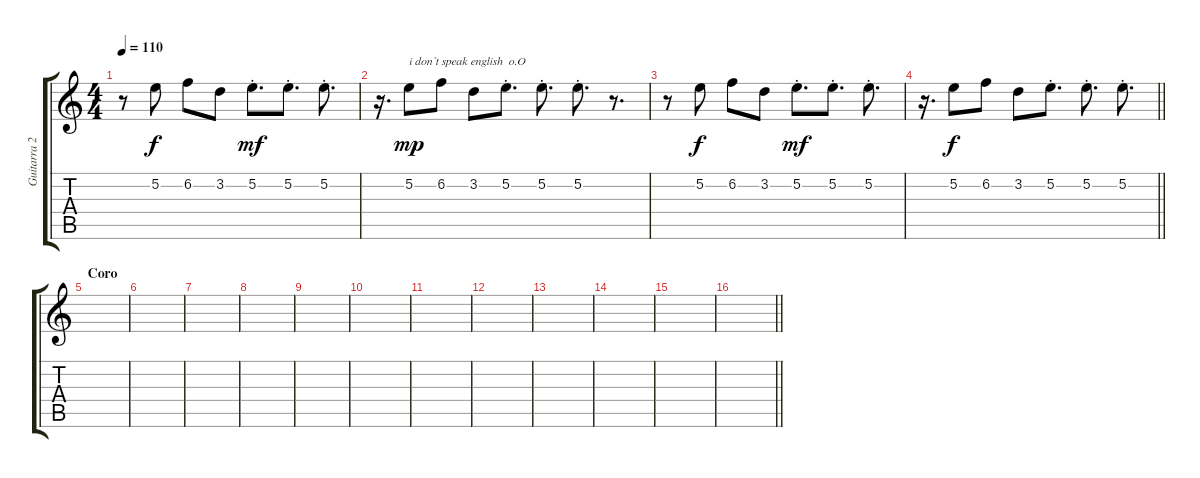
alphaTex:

\track ("Guitarra 2" "Guitarra 2") {instrument synthbass1}
\staff {score tabs}
\tuning (E4 B3 G3 D3 A2 E2) {hide}
\ts (4 4)
\tempo 110
\clef g2
\ks c
r.8{dy mp} 5.2.8{dy f} 6.2.8 3.2.8 5.2{st}.8{d dy mf} 5.2{st}.8{d} 5.2{st}.8{d} |
r.16{d} 5.2.8{txt "i don`t speak english  o.O" dy mp} 6.2.8 3.2.8 5.2{st}.8{d} 5.2{st}.8{d} 5.2{st}.8{d} r.8{d} |
r.8 5.2.8{dy f} 6.2.8 3.2.8 5.2{st}.8{d dy mf} 5.2{st}.8{d} 5.2{st}.8{d} |
\barLineRight lightlight
r.16{d} 5.2.8{dy f} 6.2.8 3.2.8 5.2{st}.8{d} 5.2{st}.8{d} 5.2{st}.8{d} |
\section ("" "Coro")
|
|
|
|
|
|
|
|
|
|
|
\barLineRight lightlight
